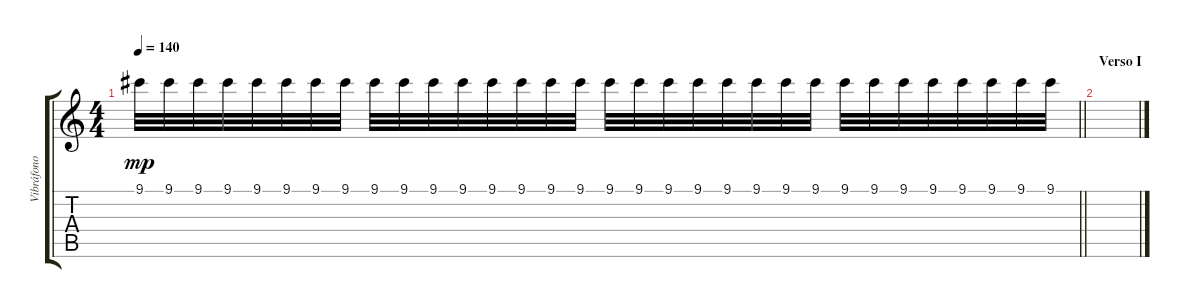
\track ("Vibráfono" "Vibráfono") {instrument vibraphone}
\staff {score tabs}
\tuning (E5 B4 G4 D4 A3 E3) {hide}
\ts (4 4)
\tempo 140
\clef g2
\barLineRight lightlight
\ks c
9.1.32{dy mp} 9.1.32 9.1.32 9.1.32 9.1.32 9.1.32 9.1.32 9.1.32 9.1.32 9.1.32 9.1.32 9.1.32 9.1.32 9.1.32 9.1.32 9.1.32 9.1.32 9.1.32 9.1.32 9.1.32 9.1.32 9.1.32 9.1.32 9.1.32 9.1.32 9.1.32 9.1.32 9.1.32 9.1.32 9.1.32 9.1.32 9.1.32 |
\section ("" "Verso I")
